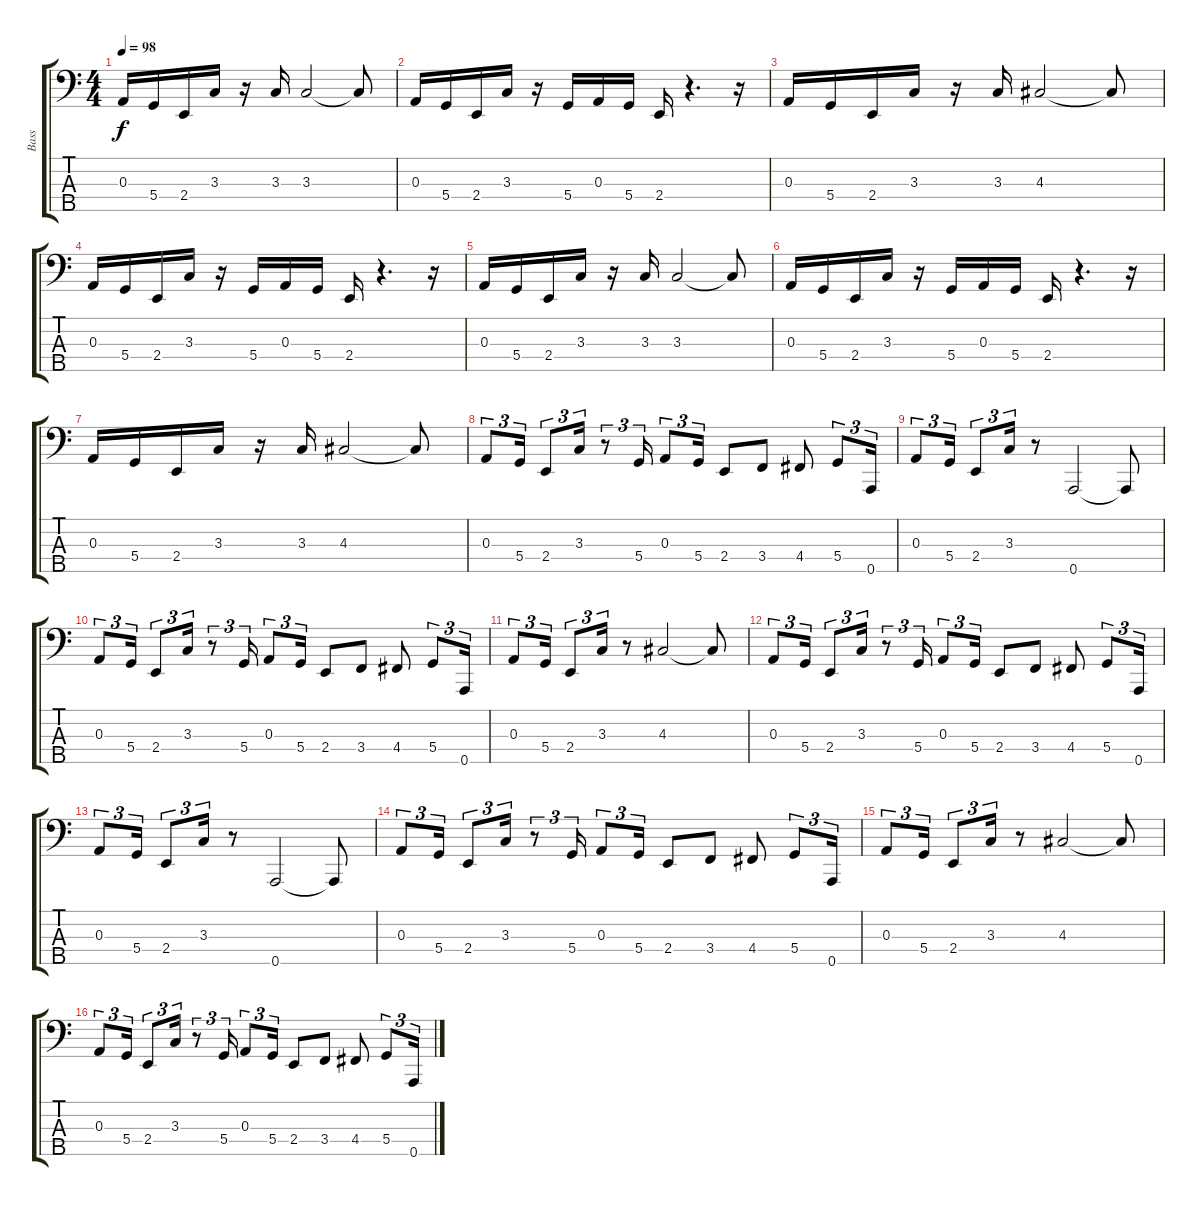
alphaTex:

\track ("Bass" "Bass") {instrument electricbassfinger}
\staff {score tabs}
\tuning (G2 D2 A1 D1 A0) {hide}
\ts (4 4)
\tempo 98
\clef f4
\ks c
0.3.16{dy f} 5.4.16 2.4.16 3.3.16 r.16 3.3.16 3.3.2 3.3{t}.8 |
0.3.16 5.4.16 2.4.16 3.3.16 r.16 5.4.16 0.3.16 5.4.16 2.4.16 r.4{d} r.16 |
0.3.16 5.4.16 2.4.16 3.3.16 r.16 3.3.16 4.3.2 4.3{t}.8 |
0.3.16 5.4.16 2.4.16 3.3.16 r.16 5.4.16 0.3.16 5.4.16 2.4.16 r.4{d} r.16 |
0.3.16 5.4.16 2.4.16 3.3.16 r.16 3.3.16 3.3.2 3.3{t}.8 |
0.3.16 5.4.16 2.4.16 3.3.16 r.16 5.4.16 0.3.16 5.4.16 2.4.16 r.4{d} r.16 |
0.3.16 5.4.16 2.4.16 3.3.16 r.16 3.3.16 4.3.2 4.3{t}.8 |
0.3.8{tu (3 2)} 5.4.16{tu (3 2)} 2.4.8{tu (3 2)} 3.3.16{tu (3 2)} r.8{tu (3 2)} 5.4.16{tu (3 2)} 0.3.8{tu (3 2)} 5.4.16{tu (3 2)} 2.4.8 3.4.8 4.4.8 5.4.8{tu (3 2)} 0.5.16{tu (3 2)} |
0.3.8{tu (3 2)} 5.4.16{tu (3 2)} 2.4.8{tu (3 2)} 3.3.16{tu (3 2)} r.8 0.5.2 0.5{t}.8 |
0.3.8{tu (3 2)} 5.4.16{tu (3 2)} 2.4.8{tu (3 2)} 3.3.16{tu (3 2)} r.8{tu (3 2)} 5.4.16{tu (3 2)} 0.3.8{tu (3 2)} 5.4.16{tu (3 2)} 2.4.8 3.4.8 4.4.8 5.4.8{tu (3 2)} 0.5.16{tu (3 2)} |
0.3.8{tu (3 2)} 5.4.16{tu (3 2)} 2.4.8{tu (3 2)} 3.3.16{tu (3 2)} r.8 4.3.2 4.3{t}.8 |
0.3.8{tu (3 2)} 5.4.16{tu (3 2)} 2.4.8{tu (3 2)} 3.3.16{tu (3 2)} r.8{tu (3 2)} 5.4.16{tu (3 2)} 0.3.8{tu (3 2)} 5.4.16{tu (3 2)} 2.4.8 3.4.8 4.4.8 5.4.8{tu (3 2)} 0.5.16{tu (3 2)} |
0.3.8{tu (3 2)} 5.4.16{tu (3 2)} 2.4.8{tu (3 2)} 3.3.16{tu (3 2)} r.8 0.5.2 0.5{t}.8 |
0.3.8{tu (3 2)} 5.4.16{tu (3 2)} 2.4.8{tu (3 2)} 3.3.16{tu (3 2)} r.8{tu (3 2)} 5.4.16{tu (3 2)} 0.3.8{tu (3 2)} 5.4.16{tu (3 2)} 2.4.8 3.4.8 4.4.8 5.4.8{tu (3 2)} 0.5.16{tu (3 2)} |
0.3.8{tu (3 2)} 5.4.16{tu (3 2)} 2.4.8{tu (3 2)} 3.3.16{tu (3 2)} r.8 4.3.2 4.3{t}.8 |
0.3.8{tu (3 2)} 5.4.16{tu (3 2)} 2.4.8{tu (3 2)} 3.3.16{tu (3 2)} r.8{tu (3 2)} 5.4.16{tu (3 2)} 0.3.8{tu (3 2)} 5.4.16{tu (3 2)} 2.4.8 3.4.8 4.4.8 5.4.8{tu (3 2)} 0.5.16{tu (3 2)}
